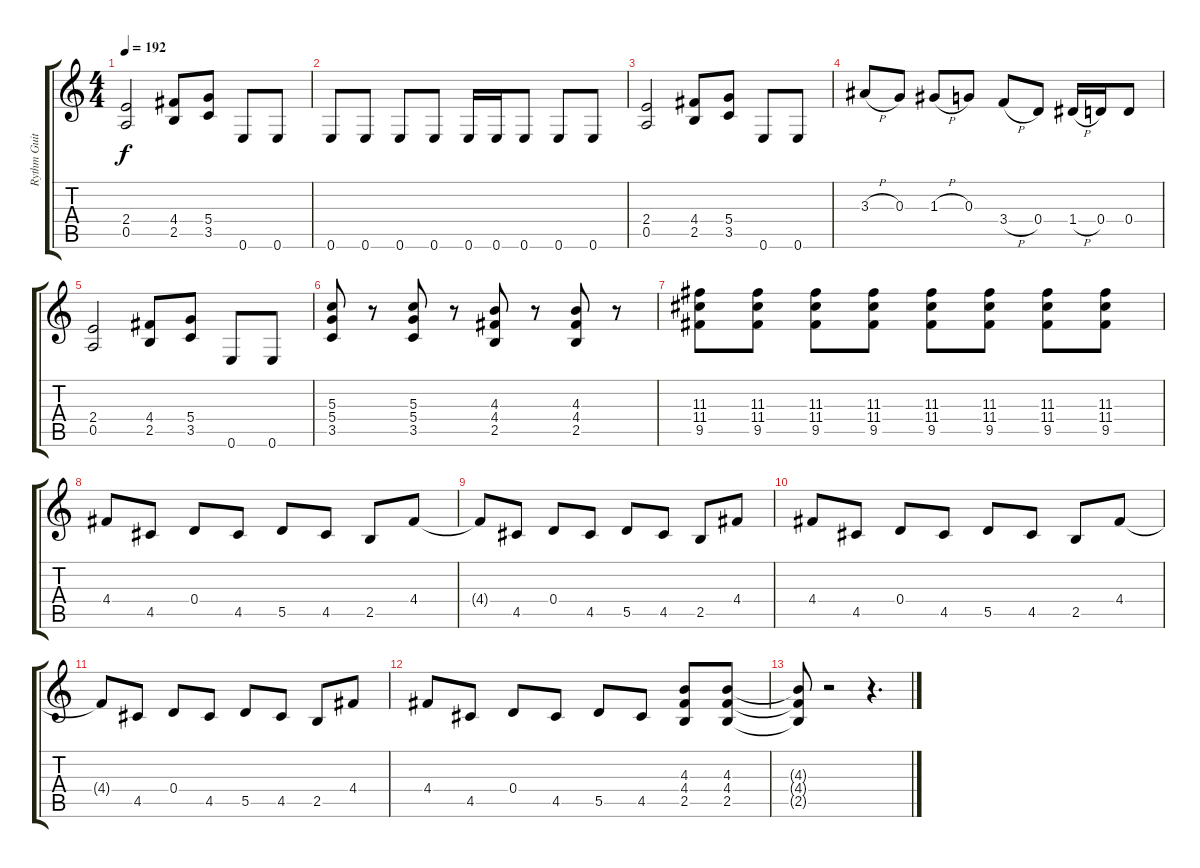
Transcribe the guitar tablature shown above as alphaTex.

\track ("Rythm Guitar" "Rythm Guit") {instrument distortionguitar}
\staff {score tabs}
\tuning (E4 B3 G3 D3 A2 E2) {hide}
\ts (4 4)
\tempo 192
\clef g2
\ks c
(2.4 0.5).2{dy f} (4.4 2.5).8 (5.4 3.5).8 0.6.8 0.6.8 |
0.6.8 0.6.8 0.6.8 0.6.8 0.6.16 0.6.16 0.6.8 0.6.8 0.6.8 |
(2.4 0.5).2 (4.4 2.5).8 (5.4 3.5).8 0.6.8 0.6.8 |
3.3{h}.8 0.3.8 1.3{h}.8 0.3.8 3.4{h}.8 0.4.8 1.4{h}.16 0.4.16 0.4.8 |
(2.4 0.5).2 (4.4 2.5).8 (5.4 3.5).8 0.6.8 0.6.8 |
(5.3 5.4 3.5).8 r.8 (5.3 5.4 3.5).8 r.8 (4.3 4.4 2.5).8 r.8 (4.3 4.4 2.5).8 r.8 |
(11.3 11.4 9.5).8 (11.3 11.4 9.5).8 (11.3 11.4 9.5).8 (11.3 11.4 9.5).8 (11.3 11.4 9.5).8 (11.3 11.4 9.5).8 (11.3 11.4 9.5).8 (11.3 11.4 9.5).8 |
4.4.8 4.5.8 0.4.8 4.5.8 5.5.8 4.5.8 2.5.8 4.4.8 |
4.4{t}.8 4.5.8 0.4.8 4.5.8 5.5.8 4.5.8 2.5.8 4.4.8 |
4.4.8 4.5.8 0.4.8 4.5.8 5.5.8 4.5.8 2.5.8 4.4.8 |
4.4{t}.8 4.5.8 0.4.8 4.5.8 5.5.8 4.5.8 2.5.8 4.4.8 |
4.4.8 4.5.8 0.4.8 4.5.8 5.5.8 4.5.8 (4.3 4.4 2.5).8 (4.3 4.4 2.5).8 |
(4.3{t} 4.4{t} 2.5{t}).8 r.2 r.4{d}
